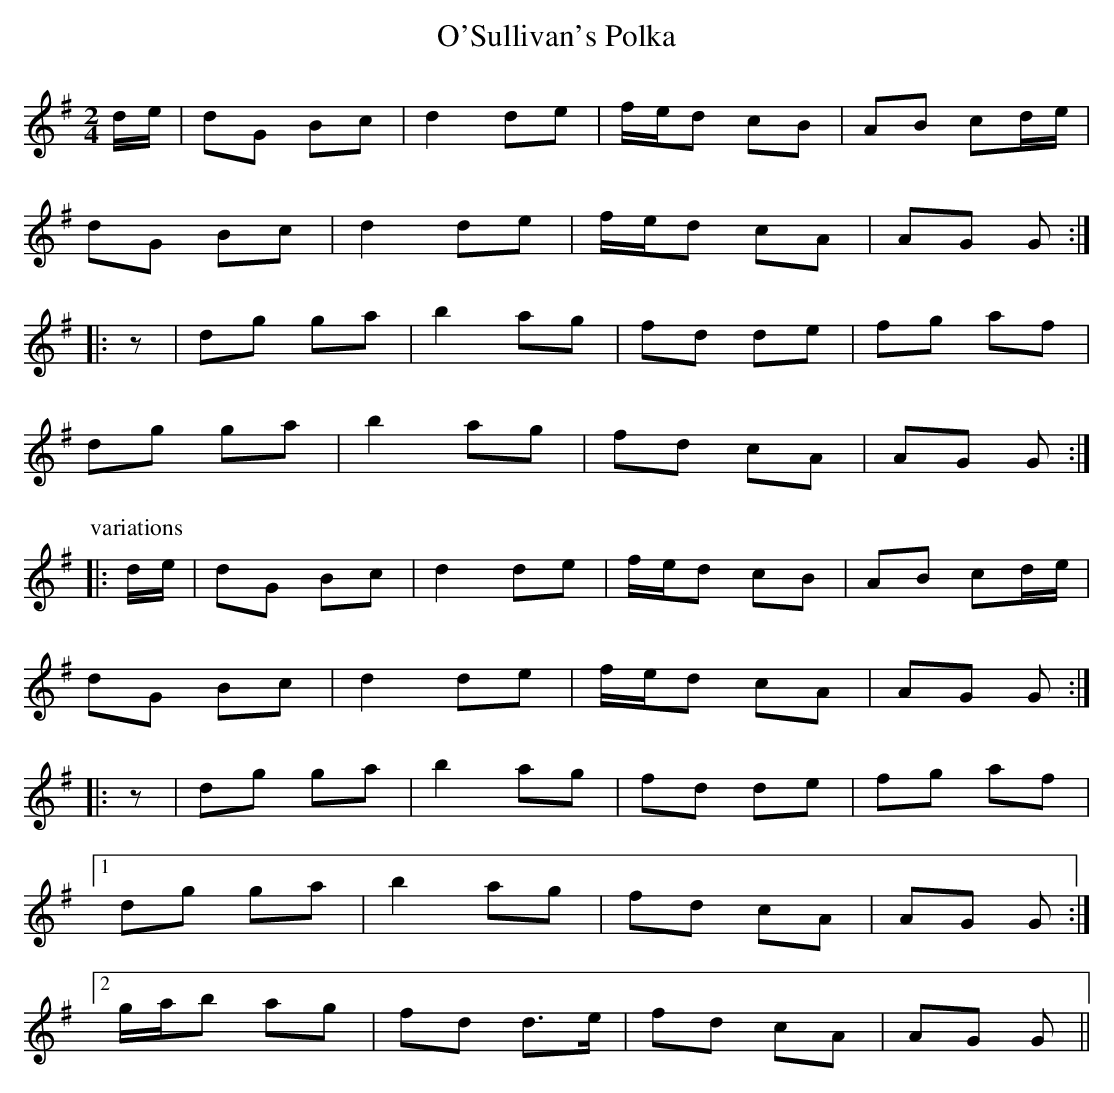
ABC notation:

X:1
T:O'Sullivan's Polka
M:2/4
L:1/8
K:G
d/e/ | dG Bc | d2 de | f/e/d cB | AB cd/e/ |
dG Bc | d2 de | f/e/d cA | AG G :|
|: z | dg ga | b2 ag | fd de | fg af |
dg ga | b2 ag | fd cA | AG G :|
P:variations
|: d/e/ | dG Bc | d2 de | f/e/d cB | AB cd/e/ |
dG Bc | d2 de | f/e/d cA | AG G :|
|: z | dg ga | b2 ag | fd de | fg af |
[1 dg ga | b2 ag | fd cA | AG G :|
[2 g/a/b ag | fd d>e | fd cA | AG G ||
